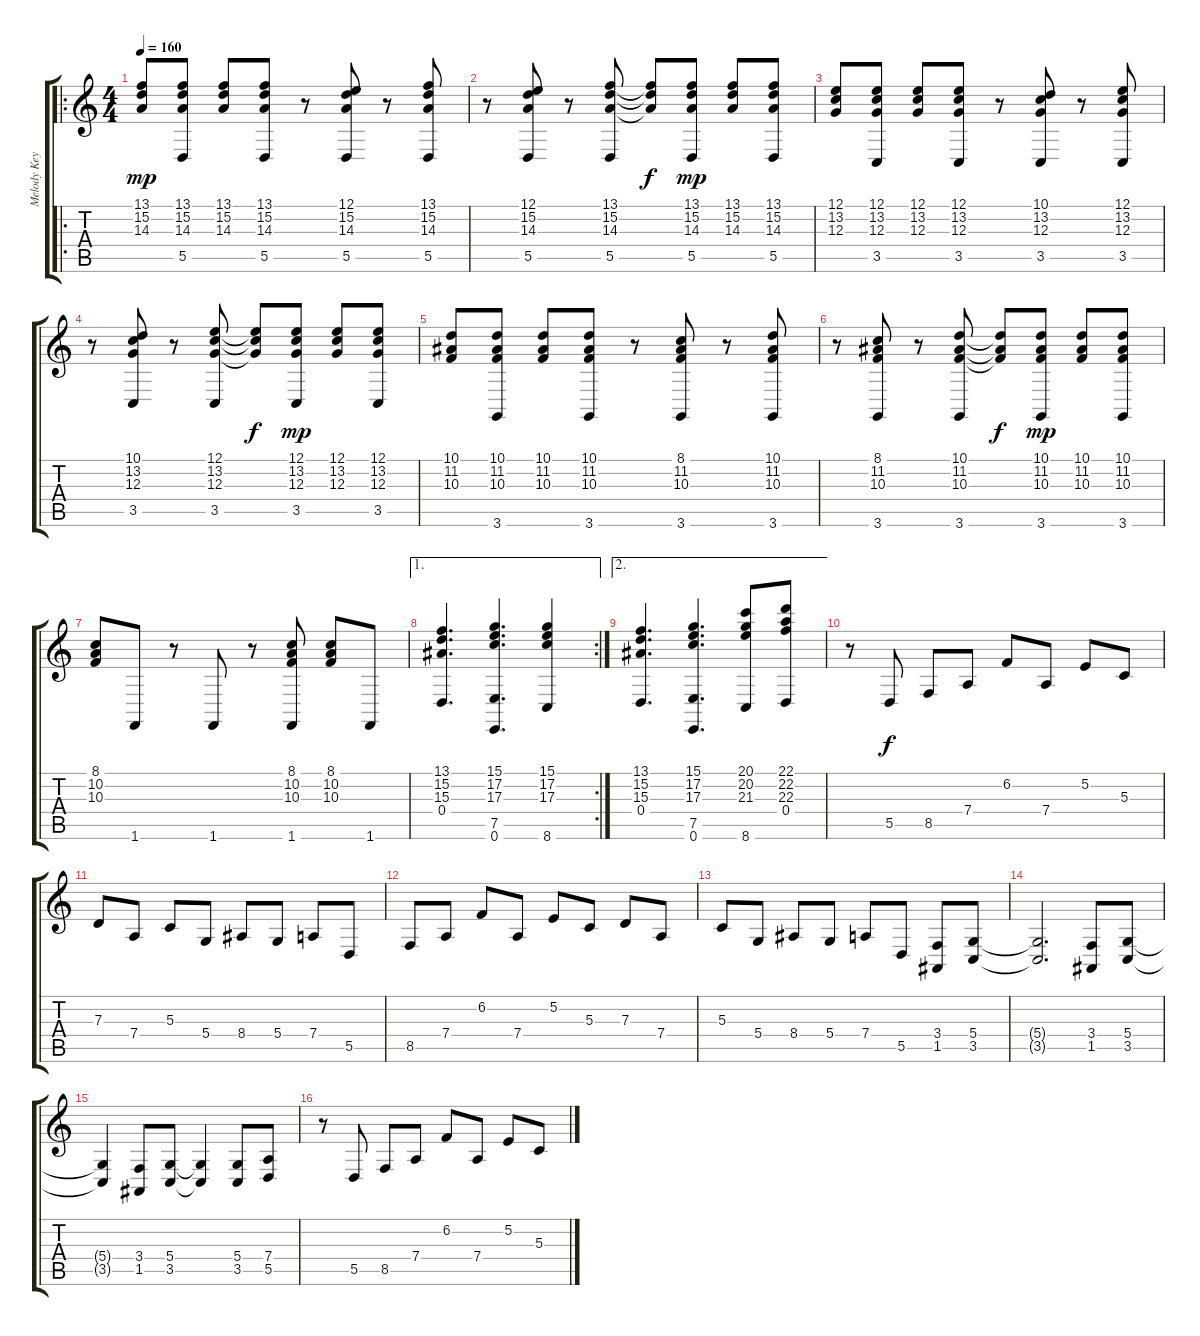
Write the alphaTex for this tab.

\track ("Melody Keys" "Melody Key") {instrument pad1newage}
\staff {score tabs}
\tuning (E4 B3 G3 D3 A2 E2) {hide}
\ro
\ts (4 4)
\tempo 160
\clef g2
\ks c
(13.1 15.2 14.3).8{dy mp} (13.1 15.2 14.3 5.5).8 (13.1 15.2 14.3).8 (13.1 15.2 14.3 5.5).8 r.8 (12.1 15.2 14.3 5.5).8 r.8 (13.1 15.2 14.3 5.5).8 |
r.8 (12.1 15.2 14.3 5.5).8 r.8 (13.1 15.2 14.3 5.5).8 (13.1{t} 15.2{t} 14.3{t}).8{dy f} (13.1 15.2 14.3 5.5).8{dy mp} (13.1 15.2 14.3).8 (13.1 15.2 14.3 5.5).8 |
(12.1 13.2 12.3).8 (12.1 13.2 12.3 3.5).8 (12.1 13.2 12.3).8 (12.1 13.2 12.3 3.5).8 r.8 (10.1 13.2 12.3 3.5).8 r.8 (12.1 13.2 12.3 3.5).8 |
r.8 (10.1 13.2 12.3 3.5).8 r.8 (12.1 13.2 12.3 3.5).8 (12.1{t} 13.2{t} 12.3{t}).8{dy f} (12.1 13.2 12.3 3.5).8{dy mp} (12.1 13.2 12.3).8 (12.1 13.2 12.3 3.5).8 |
(10.1 11.2 10.3).8 (10.1 11.2 10.3 3.6).8 (10.1 11.2 10.3).8 (10.1 11.2 10.3 3.6).8 r.8 (8.1 11.2 10.3 3.6).8 r.8 (10.1 11.2 10.3 3.6).8 |
r.8 (8.1 11.2 10.3 3.6).8 r.8 (10.1 11.2 10.3 3.6).8 (10.1{t} 11.2{t} 10.3{t}).8{dy f} (10.1 11.2 10.3 3.6).8{dy mp} (10.1 11.2 10.3).8 (10.1 11.2 10.3 3.6).8 |
(8.1 10.2 10.3).8 1.6.8 r.8 1.6.8 r.8 (8.1 10.2 10.3 1.6).8 (8.1 10.2 10.3).8 1.6.8 |
\ae 1
\rc 2
(13.1 15.2 15.3 0.4).4{d} (15.1 17.2 17.3 7.5 0.6).4{d} (15.1 17.2 17.3 8.6).4 |
\ae 2
(13.1 15.2 15.3 0.4).4{d} (15.1 17.2 17.3 7.5 0.6).4{d} (20.1 20.2 21.3 8.6).8 (22.1 22.2 22.3 0.4).8 |
r.8 5.5.8{dy f instrument pad1newage} 8.5.8 7.4.8 6.2.8 7.4.8 5.2.8 5.3.8 |
7.3.8 7.4.8 5.3.8 5.4.8 8.4.8 5.4.8 7.4.8 5.5.8 |
8.5.8 7.4.8 6.2.8 7.4.8 5.2.8 5.3.8 7.3.8 7.4.8 |
5.3.8 5.4.8 8.4.8 5.4.8 7.4.8 5.5.8 (3.4 1.5).8 (5.4 3.5).8 |
(5.4{t} 3.5{t}).2{d} (3.4 1.5).8 (5.4 3.5).8 |
(5.4{t} 3.5{t}).4 (3.4 1.5).8 (5.4 3.5).8 (5.4{t} 3.5{t}).4 (5.4 3.5).8 (7.4 5.5).8 |
r.8 5.5.8 8.5.8 7.4.8 6.2.8 7.4.8 5.2.8 5.3.8
